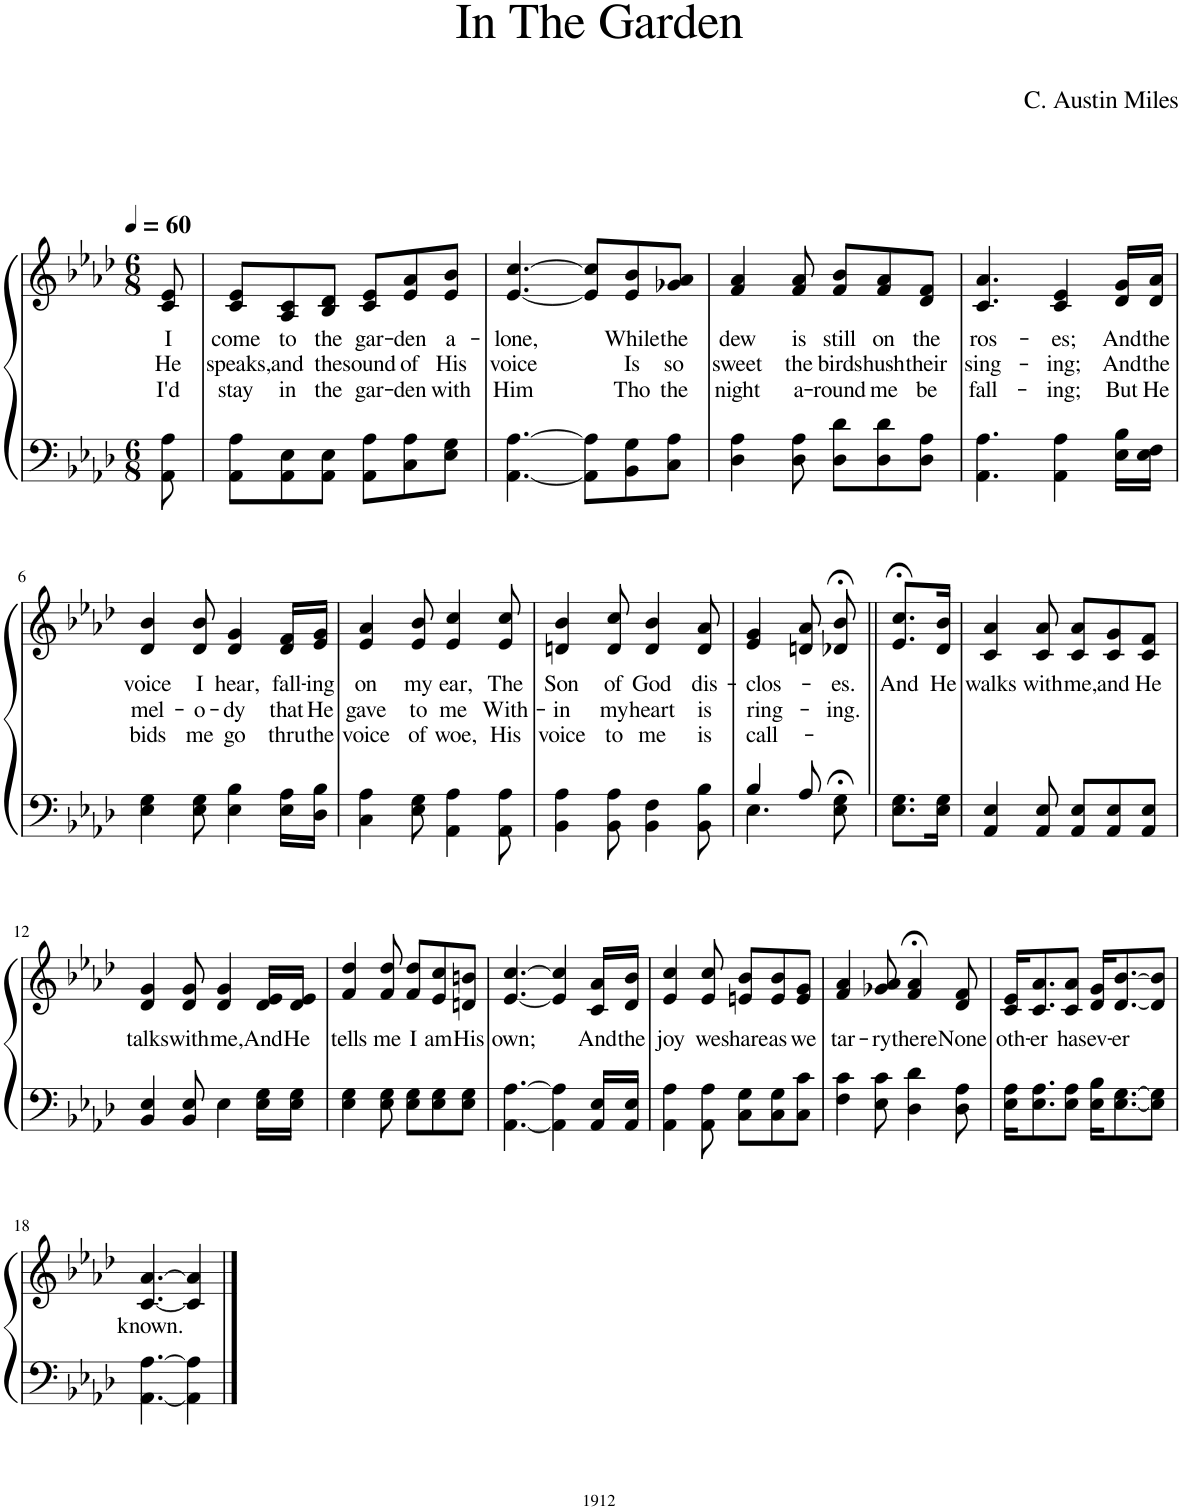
**kern	**kern	**text	**text	**text
*part1	*part1	*part1	*part1	*part1
*staff2	*staff1	*staff1	*staff1	*staff1
*I"Piano	*	*	*	*
*I'Pno.	*	*	*	*
*clefF4	*clefG2	*	*	*
*k[b-e-a-d-]	*k[b-e-a-d-]	*	*	*
*M6/8	*M6/8	*	*	*
*MM60	*MM60	*	*	*
=1	=1	=1	=1	=1
!	!	!LO:LY:b	!LO:LY:b	!LO:LY:b
8AA-\ 8A-\	8c/ 8e-/	I	He	I'd
=2	=2	=2	=2	=2
!	!	!LO:LY:b	!LO:LY:b	!LO:LY:b
8AA-\ 8A-\L	8c/ 8e-/L	come	speaks,	stay
!	!	!LO:LY:b	!LO:LY:b	!LO:LY:b
8AA-\ 8E-\	8A-/ 8c/	to	and	in
!	!	!LO:LY:b	!LO:LY:b	!LO:LY:b
8AA-\ 8E-\J	8B-/ 8d-/J	the	the	the
!	!	!LO:LY:b	!LO:LY:b	!LO:LY:b
8AA-\ 8A-\L	8c/ 8e-/L	gar-	sound	gar-
!	!	!LO:LY:b	!LO:LY:b	!LO:LY:b
8C\ 8A-\	8e-/ 8a-/	-den	of	-den
!	!	!LO:LY:b	!LO:LY:b	!LO:LY:b
8E-\ 8G\J	8e-/ 8b-/J	a-	His	with
=3	=3	=3	=3	=3
!	!	!LO:LY:b	!LO:LY:b	!LO:LY:b
[4.AA-\ [4.A-\	[4.e-/ [4.cc/	-lone,	voice	Him
8AA-\] 8A-\]L	8e-/] 8cc/]L	.	.	.
!	!	!LO:LY:b	!LO:LY:b	!LO:LY:b
8BB-\ 8G\	8e-/ 8b-/	While	Is	Tho
!	!	!LO:LY:b	!LO:LY:b	!LO:LY:b
8C\ 8A-\J	8g-X/ 8a-/J	the	so	the
=4	=4	=4	=4	=4
!	!	!LO:LY:b	!LO:LY:b	!LO:LY:b
4D-\ 4A-\	4f/ 4a-/	dew	sweet	night
!	!	!LO:LY:b	!LO:LY:b	!LO:LY:b
8D-\ 8A-\	8f/ 8a-/	is	the	a-
!	!	!LO:LY:b	!LO:LY:b	!LO:LY:b
8D-\ 8d-\L	8f/ 8b-/L	still	birds	-round
!	!	!LO:LY:b	!LO:LY:b	!LO:LY:b
8D-\ 8d-\	8f/ 8a-/	on	hush	me
!	!	!LO:LY:b	!LO:LY:b	!LO:LY:b
8D-\ 8A-\J	8d-/ 8f/J	the	their	be
=5	=5	=5	=5	=5
!	!	!LO:LY:b	!LO:LY:b	!LO:LY:b
4.AA-\ 4.A-\	4.c/ 4.a-/	ros-	sing-	fall-
!	!	!LO:LY:b	!LO:LY:b	!LO:LY:b
4AA-\ 4A-\	4c/ 4e-/	-es;	-ing;	-ing;
!	!	!LO:LY:b	!LO:LY:b	!LO:LY:b
16E-\ 16B-\LL	16d-/ 16g/LL	And	And	But
!	!	!LO:LY:b	!LO:LY:b	!LO:LY:b
16E-\ 16F\JJ	16d-/ 16a-/JJ	the	the	He
!!LO:LB:g=z
=6	=6	=6	=6	=6
!	!	!LO:LY:b	!LO:LY:b	!LO:LY:b
4E-\ 4G\	4d-/ 4b-/	voice	mel-	bids
!	!	!LO:LY:b	!LO:LY:b	!LO:LY:b
8E-\ 8G\	8d-/ 8b-/	I	-o-	me
!	!	!LO:LY:b	!LO:LY:b	!LO:LY:b
4E-\ 4B-\	4d-/ 4g/	hear,	-dy	go
!	!	!LO:LY:b	!LO:LY:b	!LO:LY:b
16E-\ 16A-\LL	16d-/ 16f/LL	fall-	that	thru
!	!	!LO:LY:b	!LO:LY:b	!LO:LY:b
16D-\ 16B-\JJ	16e-/ 16g/JJ	-ing	He	the
=7	=7	=7	=7	=7
!	!	!LO:LY:b	!LO:LY:b	!LO:LY:b
4C\ 4A-\	4e-/ 4a-/	on	gave	voice
!	!	!LO:LY:b	!LO:LY:b	!LO:LY:b
8E-\ 8G\	8e-/ 8b-/	my	to	of
!	!	!LO:LY:b	!LO:LY:b	!LO:LY:b
4AA-\ 4A-\	4e-/ 4cc/	ear,	me	woe,
!	!	!LO:LY:b	!LO:LY:b	!LO:LY:b
8AA-\ 8A-\	8e-/ 8cc/	The	With-	His
=8	=8	=8	=8	=8
!	!	!LO:LY:b	!LO:LY:b	!LO:LY:b
4BB-\ 4A-\	4dn/ 4b-/	Son	-in	voice
!	!	!LO:LY:b	!LO:LY:b	!LO:LY:b
8BB-\ 8A-\	8d/ 8cc/	of	my	to
!	!	!LO:LY:b	!LO:LY:b	!LO:LY:b
4BB-\ 4F\	4d/ 4b-/	God	heart	me
!	!	!LO:LY:b	!LO:LY:b	!LO:LY:b
8BB-\ 8B-\	8d/ 8a-/	dis-	is	is
=9	=9	=9	=9	=9
*^	*	*	*	*
!	!	!	!LO:LY:b	!LO:LY:b	!LO:LY:b
4.E-\	4B-/	4e-/ 4g/	-clos-	ring-	call-
.	8A-/	8dn/ 8a-/	.	.	.
!	!	!	!LO:LY:b	!LO:LY:b	!
8E-\;< 8G\;<	8ryy	8d-X/;< 8b-/;<	-es.	-ing.	.
=10||	=10||	=10||	=10||	=10||	=10||
!	!	!	!LO:LY:b	!	!
*v	*v	*	*	*	*
8.E-\ 8.G\L	8.e-/;< 8.cc/;<L	And	.	.
!	!	!LO:LY:b	!	!
16E-\ 16G\Jk	16d-/ 16b-/Jk	He	.	.
=11	=11	=11	=11	=11
!	!	!LO:LY:b	!	!
4AA-/ 4E-/	4c/ 4a-/	walks	.	.
!	!	!LO:LY:b	!	!
8AA-/ 8E-/	8c/ 8a-/	with	.	.
!	!	!LO:LY:b	!	!
8AA-/ 8E-/L	8c/ 8a-/L	me,	.	.
!	!	!LO:LY:b	!	!
8AA-/ 8E-/	8c/ 8g/	and	.	.
!	!	!LO:LY:b	!	!
8AA-/ 8E-/J	8c/ 8f/J	He	.	.
!!LO:LB:g=z
=12	=12	=12	=12	=12
!	!	!LO:LY:b	!	!
4BB-/ 4E-/	4d-/ 4g/	talks	.	.
!	!	!LO:LY:b	!	!
8BB-/ 8E-/	8d-/ 8g/	with	.	.
!	!	!LO:LY:b	!	!
4E-\	4d-/ 4g/	me,	.	.
!	!	!LO:LY:b	!	!
16E-\ 16G\LL	16d-/ 16e-/LL	And	.	.
!	!	!LO:LY:b	!	!
16E-\ 16G\JJ	16d-/ 16e-/JJ	He	.	.
=13	=13	=13	=13	=13
!	!	!LO:LY:b	!	!
4E-\ 4G\	4f/ 4dd-/	tells	.	.
!	!	!LO:LY:b	!	!
8E-\ 8G\	8f/ 8dd-/	me	.	.
!	!	!LO:LY:b	!	!
8E-\ 8G\L	8f/ 8dd-/L	I	.	.
!	!	!LO:LY:b	!	!
8E-\ 8G\	8e-/ 8cc/	am	.	.
!	!	!LO:LY:b	!	!
8E-\ 8G\J	8dn/ 8bn/J	His	.	.
=14	=14	=14	=14	=14
!	!	!LO:LY:b	!	!
[4.AA-\ [4.A-\	[4.e-/ [4.cc/	own;	.	.
4AA-\] 4A-\]	4e-/] 4cc/]	.	.	.
!	!	!LO:LY:b	!	!
16AA-/ 16E-/LL	16c/ 16a-/LL	And	.	.
!	!	!LO:LY:b	!	!
16AA-/ 16E-/JJ	16d-/ 16b-/JJ	the	.	.
=15	=15	=15	=15	=15
!	!	!LO:LY:b	!	!
4AA-\ 4A-\	4e-/ 4cc/	joy	.	.
!	!	!LO:LY:b	!	!
8AA-\ 8A-\	8e-/ 8cc/	we	.	.
!	!	!LO:LY:b	!	!
8C\ 8G\L	8en/ 8b-/L	share	.	.
!	!	!LO:LY:b	!	!
8C\ 8G\	8e/ 8b-/	as	.	.
!	!	!LO:LY:b	!	!
8C\ 8c\J	8e/ 8g/J	we	.	.
=16	=16	=16	=16	=16
!	!	!LO:LY:b	!	!
4F\ 4c\	4f/ 4a-/	tar-	.	.
!	!	!LO:LY:b	!	!
8E-\ 8c\	8g-X/ 8a-/	-ry	.	.
!	!	!LO:LY:b	!	!
4D-\ 4d-\	4f/;< 4a-/;<	there	.	.
!	!	!LO:LY:b	!	!
8D-\ 8A-\	8d-/ 8f/	None	.	.
=17	=17	=17	=17	=17
!	!	!LO:LY:b	!	!
16E-\ 16A-\KL	16c/ 16e-/KL	oth-	.	.
!	!	!LO:LY:b	!	!
8.E-\ 8.A-\	8.c/ 8.a-/	-er	.	.
!	!	!LO:LY:b	!	!
8E-\ 8A-\J	8c/ 8a-/J	has	.	.
!	!	!LO:LY:b	!	!
16E-\ 16B-\KL	16d-/ 16g/KL	ev-	.	.
!	!	!LO:LY:b	!	!
[8.E-\ [8.G\	[8.d-/ [8.b-/	-er	.	.
8E-\] 8G\]J	8d-/] 8b-/]J	.	.	.
!!LO:LB:g=z
=18	=18	=18	=18	=18
!	!	!LO:LY:b	!	!
[4.AA-\ [4.A-\	[4.c/ [4.a-/	known.	.	.
4AA-\] 4A-\]	4c/] 4a-/]	.	.	.
==	==	==	==	==
*-	*-	*-	*-	*-
